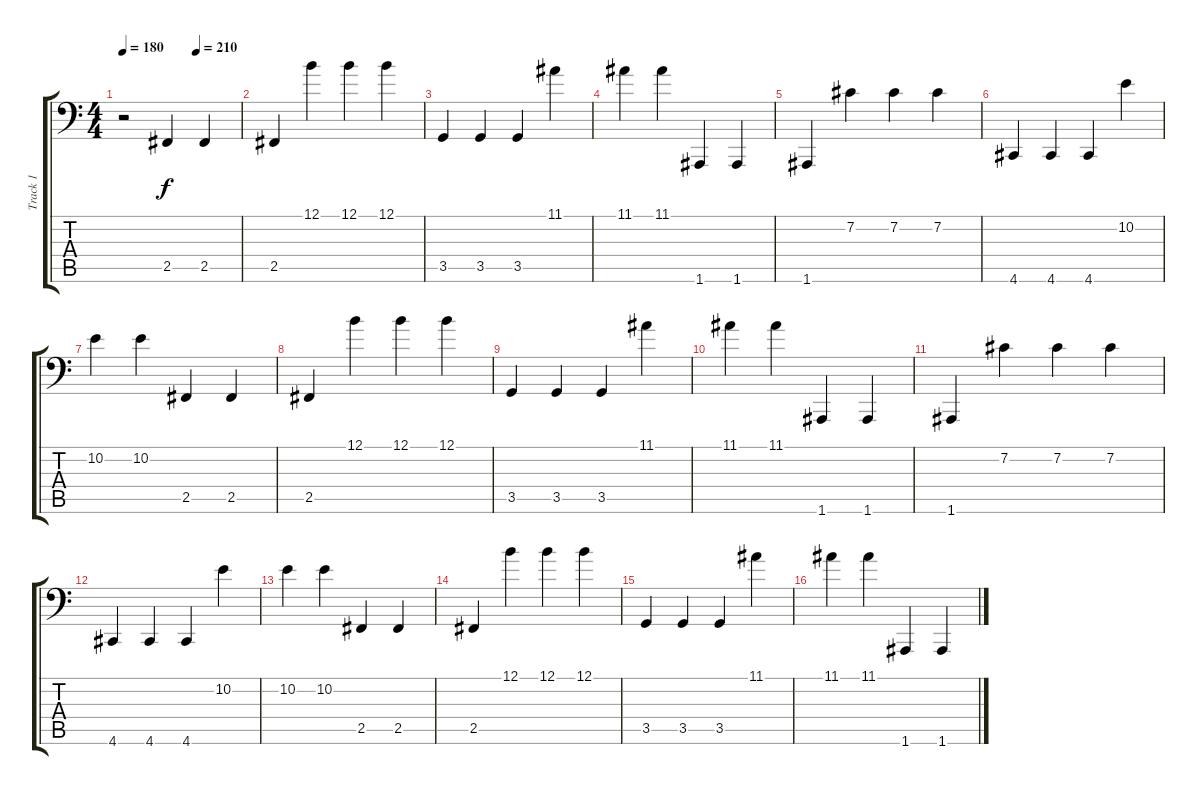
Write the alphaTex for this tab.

\track ("Track 1" "Track 1") {instrument fx7echoes}
\staff {score tabs}
\tuning (B3 Gb3 D3 A2 E2 A1) {hide}
\ts (4 4)
\tempo 180
\tempo (210 0.625)
\clef f4
\ks c
r.2{dy f} 2.5.4 2.5.4 |
2.5.4 12.1.4 12.1.4 12.1.4 |
3.5.4 3.5.4 3.5.4 11.1.4 |
11.1.4 11.1.4 1.6.4 1.6.4 |
1.6.4 7.2.4 7.2.4 7.2.4 |
4.6.4 4.6.4 4.6.4 10.2.4 |
10.2.4 10.2.4 2.5.4 2.5.4 |
2.5.4 12.1.4 12.1.4 12.1.4 |
3.5.4 3.5.4 3.5.4 11.1.4 |
11.1.4 11.1.4 1.6.4 1.6.4 |
1.6.4 7.2.4 7.2.4 7.2.4 |
4.6.4 4.6.4 4.6.4 10.2.4 |
10.2.4 10.2.4 2.5.4 2.5.4 |
2.5.4 12.1.4 12.1.4 12.1.4 |
3.5.4 3.5.4 3.5.4 11.1.4 |
11.1.4 11.1.4 1.6.4 1.6.4
